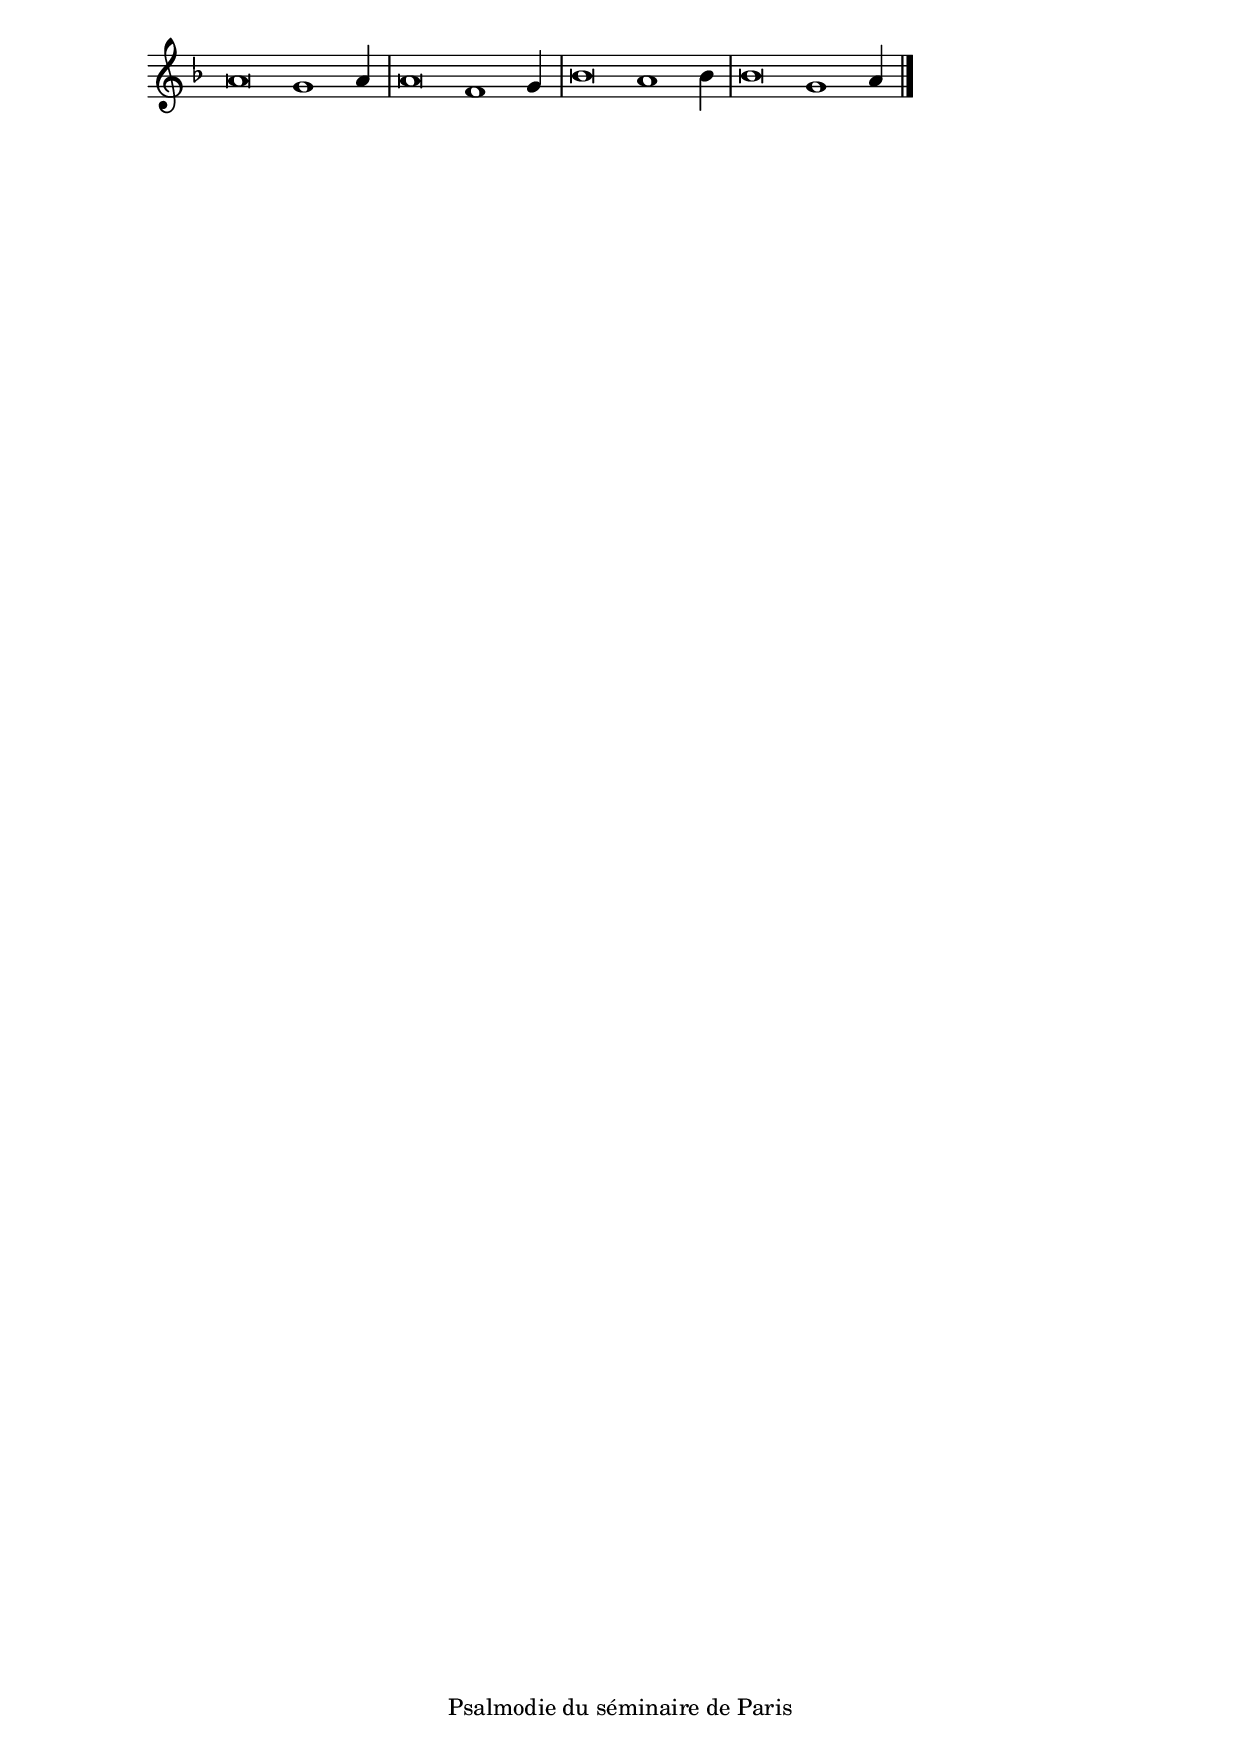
\version "2.20.0"
\language "italiano"

stemOff = \hide Staff.Stem
stemOn  = \undo \stemOff

\header {
  %title = "Psaume 48-II"
  %tagline = ##f
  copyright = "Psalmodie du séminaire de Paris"
}

\score {
  \new Staff \with { \remove "Time_signature_engraver" }
  \relative
  {
    \key fa \major
    \cadenzaOn
    \stemOff la'\breve sol1 \stemOn la4
    \bar "|"
    \stemOff la\breve fa1 \stemOn sol4
    \bar "|"
    \stemOff sib\breve la1 \stemOn sib4
    \bar "|"
    \stemOff sib\breve sol1 \stemOn la4
    \bar "|."
  }
}